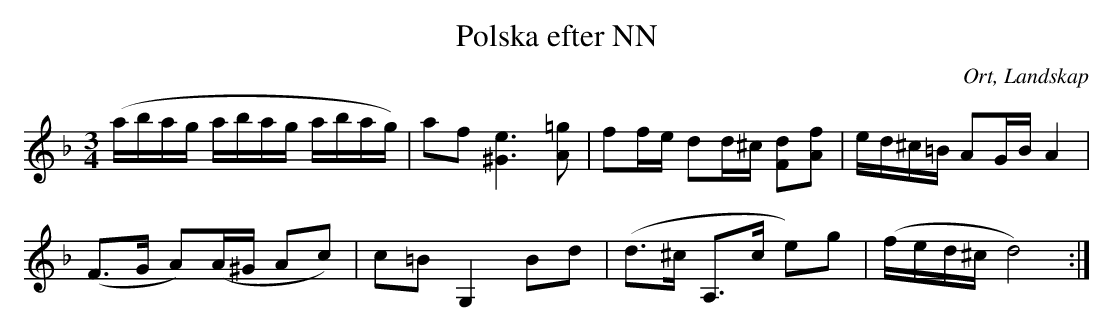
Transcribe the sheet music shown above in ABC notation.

X:1
T:Polska efter NN
O:Ort, Landskap
M:3/4
L:1/16
K:Dm
(abag abag abag)|a2f2 [^G6e6] [A2=g2]|f2fe d2d^c [F2d2][A2f2]|ed^c=B A2GB A4|
(F2>G2 A2)(A^G A2c2)|c2=B2 G,4 B2d2|(d2>^c2 A,2>c2 e2)g2|(fed^c d8):|
